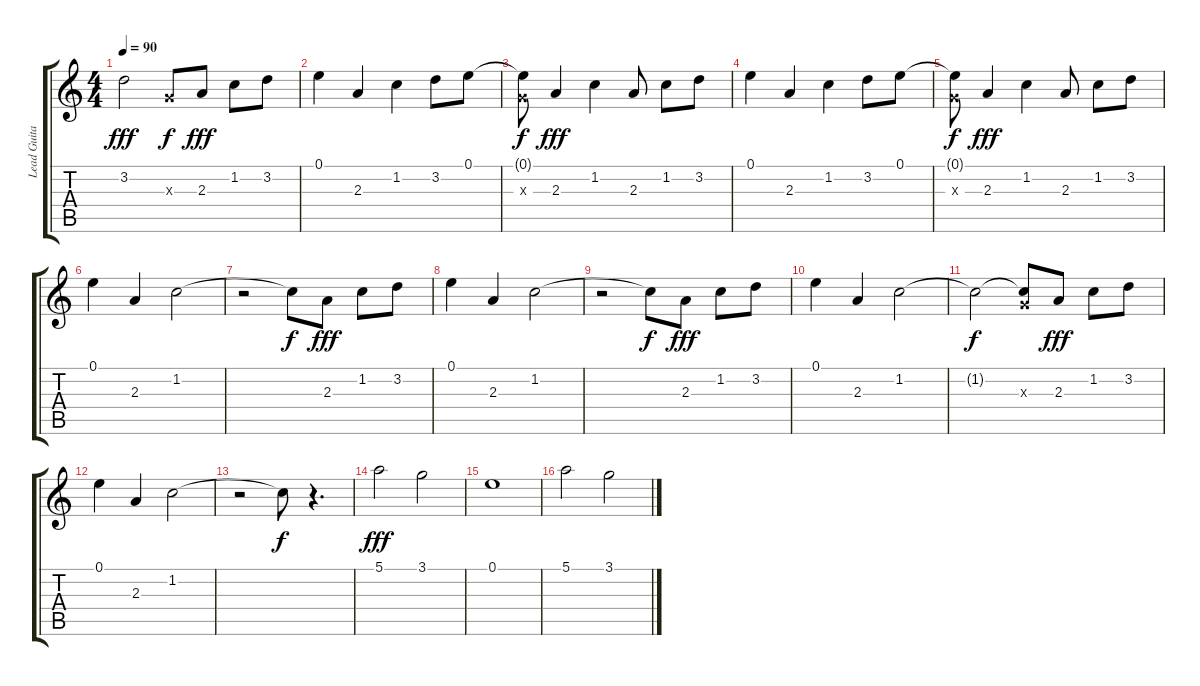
\track ("Lead Guitar" "Lead Guita") {instrument overdrivenguitar}
\staff {score tabs}
\tuning (E4 B3 G3 D3 A2 E2) {hide}
\ts (4 4)
\tempo 90
\clef g2
\ks c
3.2.2{dy fff} 0.3{x}.8{dy f} 2.3.8{dy fff} 1.2.8 3.2.8 |
0.1.4 2.3.4 1.2.4 3.2.8 0.1.8 |
(0.1{t} 0.3{x}).8{dy f} 2.3.4{dy fff} 1.2.4 2.3.8 1.2.8 3.2.8 |
0.1.4 2.3.4 1.2.4 3.2.8 0.1.8 |
(0.1{t} 0.3{x}).8{dy f} 2.3.4{dy fff} 1.2.4 2.3.8 1.2.8 3.2.8 |
0.1.4 2.3.4 1.2.2 |
r.2 1.2{t}.8{dy f} 2.3.8{dy fff} 1.2.8 3.2.8 |
0.1.4 2.3.4 1.2.2 |
r.2 1.2{t}.8{dy f} 2.3.8{dy fff} 1.2.8 3.2.8 |
0.1.4 2.3.4 1.2.2 |
1.2{t}.2{dy f} (1.2{t} 0.3{x}).8 2.3.8{dy fff} 1.2.8 3.2.8 |
0.1.4 2.3.4 1.2.2 |
r.2 1.2{t}.8{dy f} r.4{d} |
5.1.2{dy fff} 3.1.2 |
0.1.1 |
5.1.2 3.1.2
